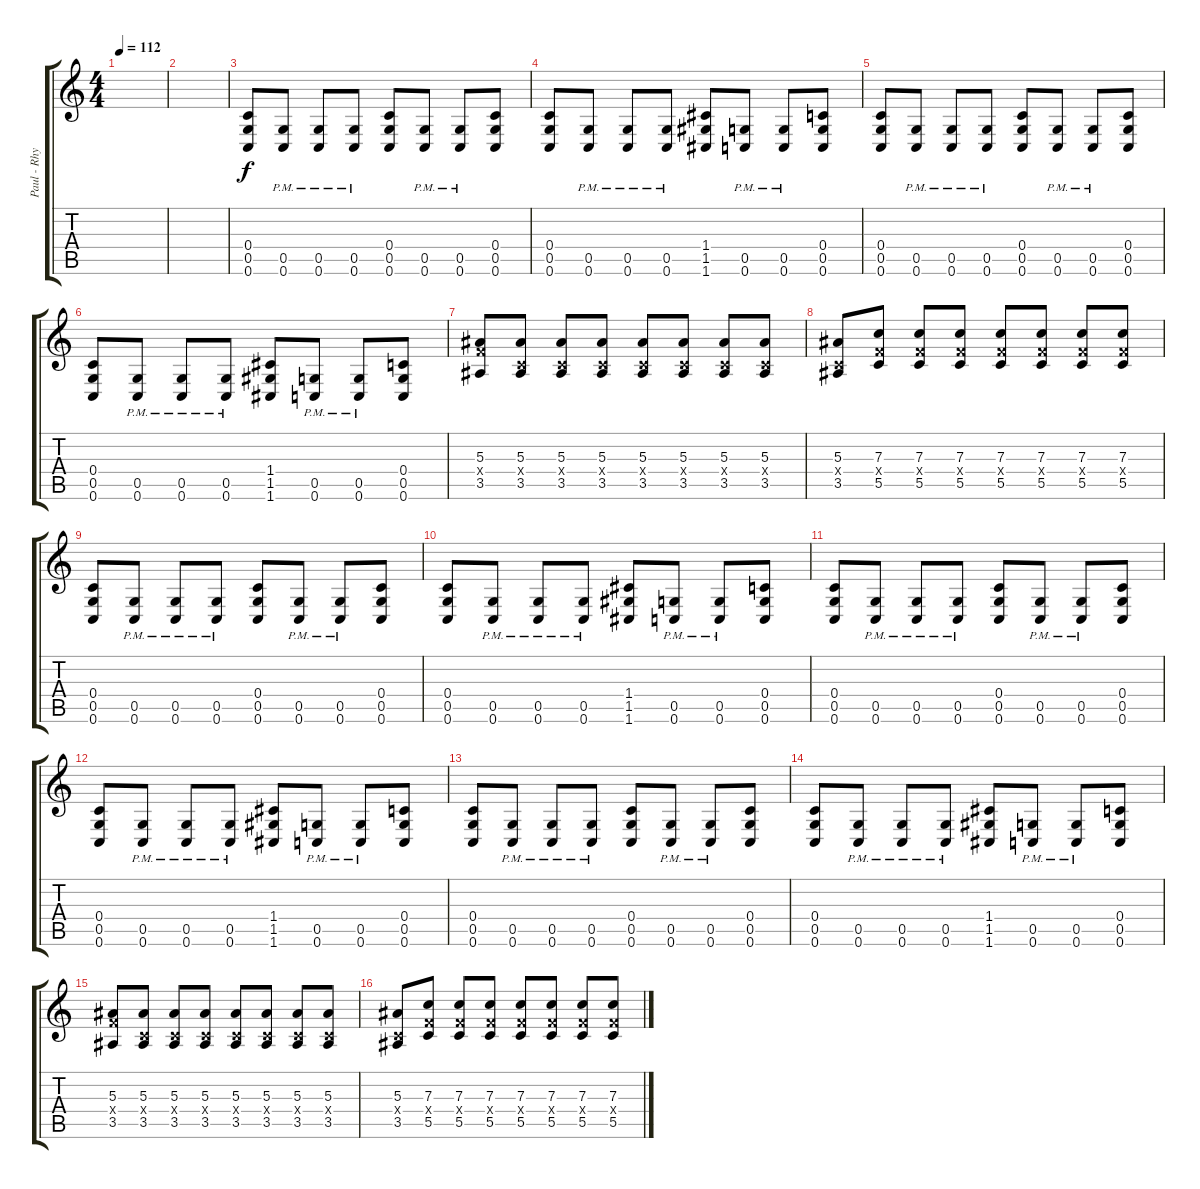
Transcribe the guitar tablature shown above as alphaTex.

\track ("Paul - Rhythm Guitar" "Paul - Rhy") {instrument distortionguitar}
\staff {score tabs}
\tuning (D4 A3 F3 C3 G2 C2) {hide}
\ts (4 4)
\tempo 112
\clef g2
\ks c
|
|
(0.4 0.5 0.6).8 (0.5{pm} 0.6).8 (0.5{pm} 0.6).8 (0.5{pm} 0.6).8 (0.4 0.5 0.6).8 (0.5{pm} 0.6).8 (0.5{pm} 0.6).8 (0.4 0.5 0.6).8 |
(0.4 0.5 0.6).8 (0.5{pm} 0.6).8 (0.5{pm} 0.6).8 (0.5{pm} 0.6).8 (1.4 1.5 1.6).8 (0.5{pm} 0.6).8 (0.5{pm} 0.6).8 (0.4 0.5 0.6).8 |
(0.4 0.5 0.6).8 (0.5{pm} 0.6).8 (0.5{pm} 0.6).8 (0.5{pm} 0.6).8 (0.4 0.5 0.6).8 (0.5{pm} 0.6).8 (0.5{pm} 0.6).8 (0.4 0.5 0.6).8 |
(0.4 0.5 0.6).8 (0.5{pm} 0.6).8 (0.5{pm} 0.6).8 (0.5{pm} 0.6).8 (1.4 1.5 1.6).8 (0.5{pm} 0.6).8 (0.5{pm} 0.6).8 (0.4 0.5 0.6).8 |
(5.3 5.4{x} 3.5).8 (5.3 0.4{x} 3.5).8 (5.3 0.4{x} 3.5).8 (5.3 0.4{x} 3.5).8 (5.3 0.4{x} 3.5).8 (5.3 0.4{x} 3.5).8 (5.3 0.4{x} 3.5).8 (5.3 0.4{x} 3.5).8 |
(5.3 0.4{x} 3.5).8 (7.3 5.4{x} 5.5).8 (7.3 5.4{x} 5.5).8 (7.3 5.4{x} 5.5).8 (7.3 5.4{x} 5.5).8 (7.3 5.4{x} 5.5).8 (7.3 5.4{x} 5.5).8 (7.3 5.4{x} 5.5).8 |
(0.4 0.5 0.6).8 (0.5{pm} 0.6).8 (0.5{pm} 0.6).8 (0.5{pm} 0.6).8 (0.4 0.5 0.6).8 (0.5{pm} 0.6).8 (0.5{pm} 0.6).8 (0.4 0.5 0.6).8 |
(0.4 0.5 0.6).8 (0.5{pm} 0.6).8 (0.5{pm} 0.6).8 (0.5{pm} 0.6).8 (1.4 1.5 1.6).8 (0.5{pm} 0.6).8 (0.5{pm} 0.6).8 (0.4 0.5 0.6).8 |
(0.4 0.5 0.6).8 (0.5{pm} 0.6).8 (0.5{pm} 0.6).8 (0.5{pm} 0.6).8 (0.4 0.5 0.6).8 (0.5{pm} 0.6).8 (0.5{pm} 0.6).8 (0.4 0.5 0.6).8 |
(0.4 0.5 0.6).8 (0.5{pm} 0.6).8 (0.5{pm} 0.6).8 (0.5{pm} 0.6).8 (1.4 1.5 1.6).8 (0.5{pm} 0.6).8 (0.5{pm} 0.6).8 (0.4 0.5 0.6).8 |
(0.4 0.5 0.6).8 (0.5{pm} 0.6).8 (0.5{pm} 0.6).8 (0.5{pm} 0.6).8 (0.4 0.5 0.6).8 (0.5{pm} 0.6).8 (0.5{pm} 0.6).8 (0.4 0.5 0.6).8 |
(0.4 0.5 0.6).8 (0.5{pm} 0.6).8 (0.5{pm} 0.6).8 (0.5{pm} 0.6).8 (1.4 1.5 1.6).8 (0.5{pm} 0.6).8 (0.5{pm} 0.6).8 (0.4 0.5 0.6).8 |
(5.3 5.4{x} 3.5).8 (5.3 0.4{x} 3.5).8 (5.3 0.4{x} 3.5).8 (5.3 0.4{x} 3.5).8 (5.3 0.4{x} 3.5).8 (5.3 0.4{x} 3.5).8 (5.3 0.4{x} 3.5).8 (5.3 0.4{x} 3.5).8 |
(5.3 0.4{x} 3.5).8 (7.3 5.4{x} 5.5).8 (7.3 5.4{x} 5.5).8 (7.3 5.4{x} 5.5).8 (7.3 5.4{x} 5.5).8 (7.3 5.4{x} 5.5).8 (7.3 5.4{x} 5.5).8 (7.3 5.4{x} 5.5).8
